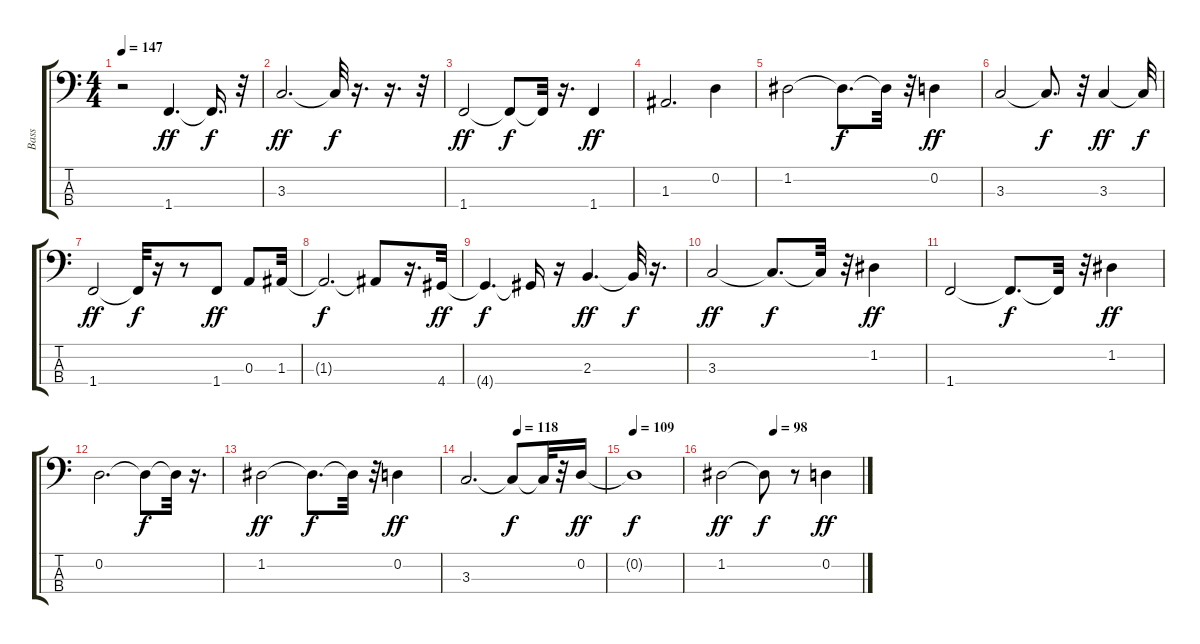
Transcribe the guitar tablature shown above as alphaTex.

\track ("Bass" "Bass") {instrument fretlessbass}
\staff {score tabs}
\tuning (G2 D2 A1 E1) {hide}
\ts (4 4)
\tempo 147
\clef f4
\ks c
r.2{dy ff} 1.4.4{d} 1.4{t}.16{d dy f} r.32 |
3.3.2{d dy ff} 3.3{t}.32{dy f} r.16{d} r.16{d} r.32 |
1.4.2{dy ff} 1.4{t}.8{dy f} 1.4{t}.32 r.16{d} 1.4.4{dy ff} |
1.3.2{d} 0.2.4 |
1.2.2 1.2{t}.8{d dy f} 1.2{t}.32 r.32 0.2.4{dy ff} |
3.3.2 3.3{t}.8{d dy f} r.32 3.3.4{dy ff} 3.3{t}.32{dy f} |
1.4.2{dy ff} 1.4{t}.32{dy f} r.16 r.8 1.4.8{dy ff} 0.3.8 1.3.32 |
1.3{t}.2{d dy f} 1.3{t}.8 r.16{d} 4.4.32{dy ff} |
4.4{t}.4{d dy f} 4.4{t}.16 r.16 2.3.4{d dy ff} 2.3{t}.32{dy f} r.16{d} |
3.3.2{dy ff} 3.3{t}.8{d dy f} 3.3{t}.32 r.32 1.2.4{dy ff} |
1.4.2 1.4{t}.8{d dy f} 1.4{t}.32 r.32 1.2.4{dy ff} |
0.2.2{d} 0.2{t}.8{dy f} 0.2{t}.32 r.16{d} |
1.2.2{dy ff} 1.2{t}.8{d dy f} 1.2{t}.32 r.32 0.2.4{dy ff} |
\tempo (118 0.375)
3.3.2{d} 3.3{t}.8{dy f} 3.3{t}.32 r.32 0.2.16{dy ff} |
\tempo 109
0.2{t}.1{dy f} |
\tempo (98 0.375)
1.2.2{dy ff} 1.2{t}.8{dy f} r.8 0.2.4{dy ff}
